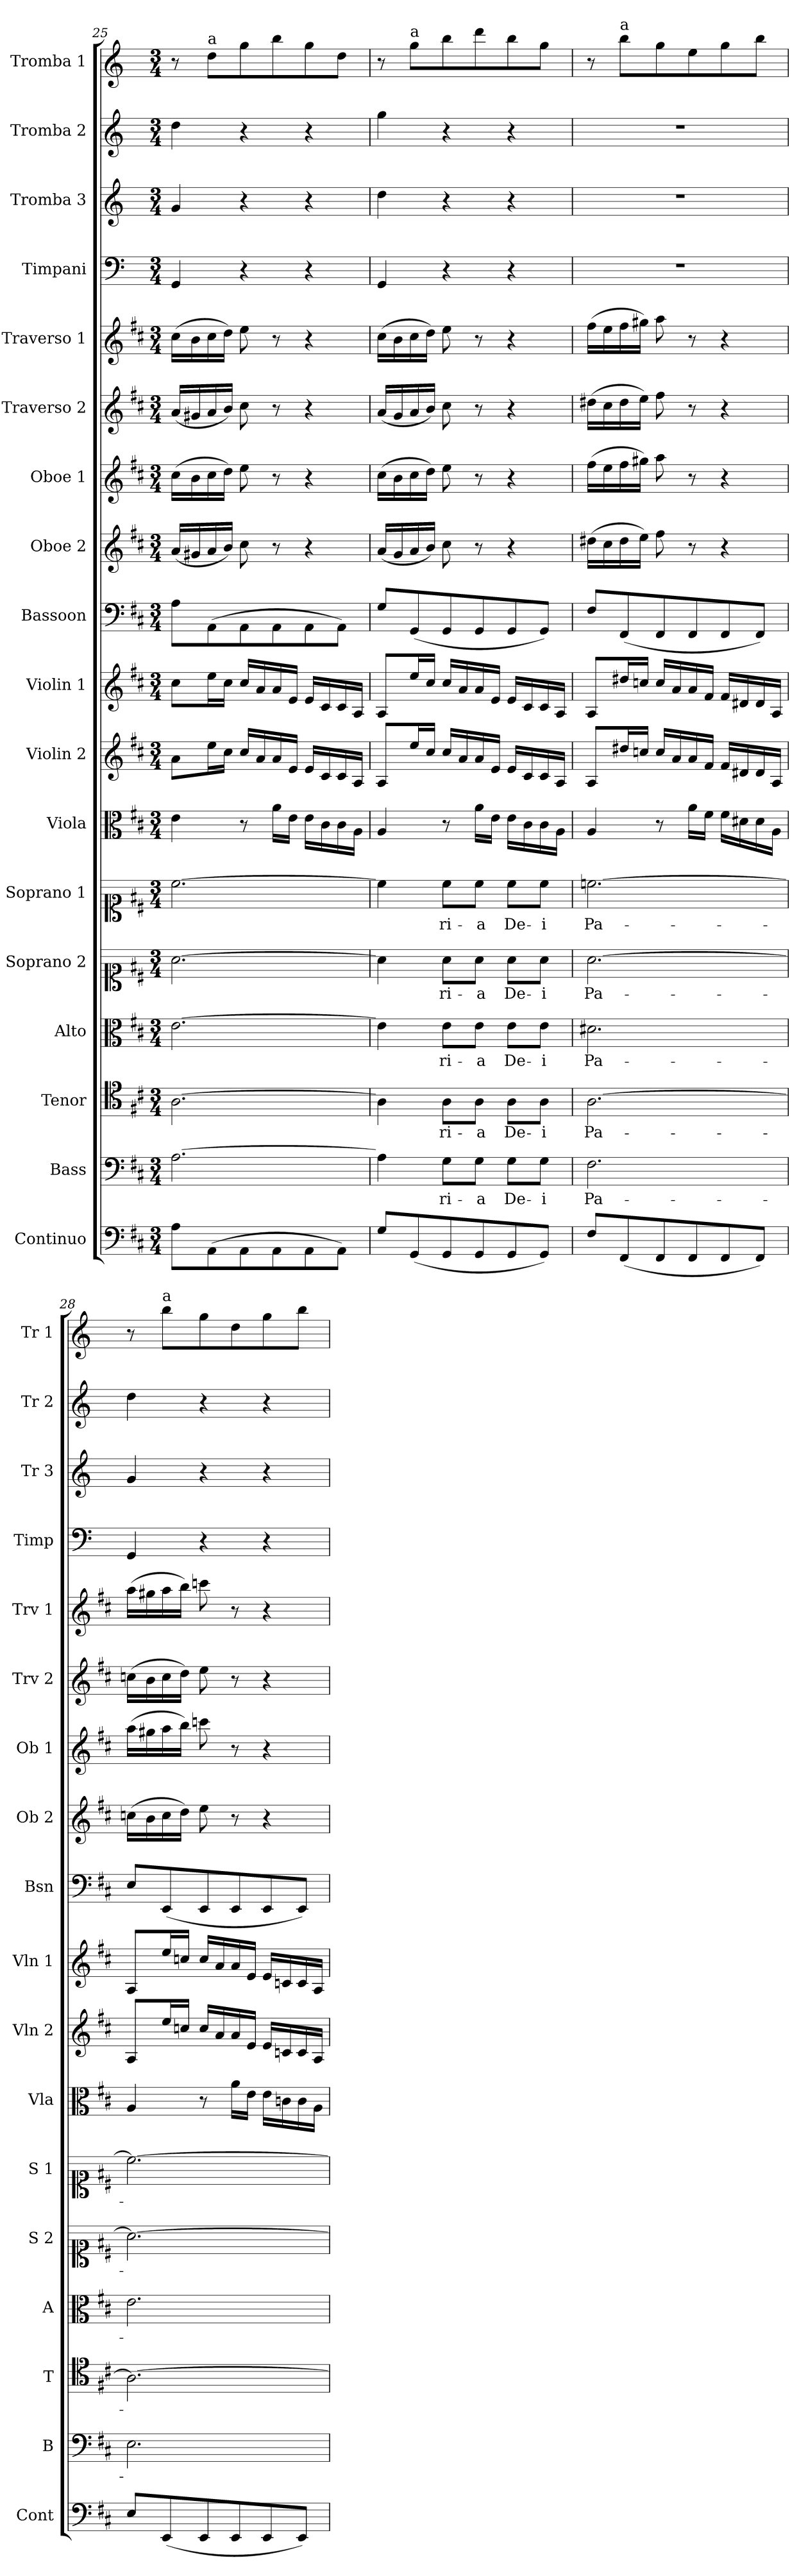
**kern	**kern	**text	**kern	**text	**kern	**text	**kern	**text	**kern	**text	**kern	**kern	**kern	**kern	**kern	**kern	**kern	**kern	**kern	**kern	**kern	**kern
*part18	*part17	*part17	*part16	*part16	*part15	*part15	*part14	*part14	*part13	*part13	*part12	*part11	*part10	*part9	*part8	*part7	*part6	*part5	*part4	*part3	*part2	*part1
*staff18	*staff17	*staff17	*staff16	*staff16	*staff15	*staff15	*staff14	*staff14	*staff13	*staff13	*staff12	*staff11	*staff10	*staff9	*staff8	*staff7	*staff6	*staff5	*staff4	*staff3	*staff2	*staff1
*I"Continuo	*I"Bass	*	*I"Tenor	*	*I"Alto	*	*I"Soprano 2	*	*I"Soprano 1	*	*I"Viola	*I"Violin 2	*I"Violin 1	*I"Bassoon	*I"Oboe 2	*I"Oboe 1	*I"Traverso 2	*I"Traverso 1	*I"Timpani	*I"Tromba 3	*I"Tromba 2	*I"Tromba 1
*I'Cont	*I'B	*	*I'T	*	*I'A	*	*I'S 2	*	*I'S 1	*	*I'Vla	*I'Vln 2	*I'Vln 1	*I'Bsn	*I'Ob 2	*I'Ob 1	*I'Trv 2	*I'Trv 1	*I'Timp	*I'Tr 3	*I'Tr 2	*I'Tr 1
*clefF4	*clefF4	*	*clefC4	*	*clefC3	*	*clefC1	*	*clefC1	*	*clefC3	*clefG2	*clefG2	*clefF4	*clefG2	*clefG2	*clefG2	*clefG2	*clefF4	*clefG2	*clefG2	*clefG2
*	*	*	*	*	*	*	*	*	*	*	*	*	*	*	*	*	*	*	*ITrd-1c-2	*ITrd-1c-2	*ITrd-1c-2	*ITrd-1c-2
*k[f#c#]	*k[f#c#]	*	*k[f#c#]	*	*k[f#c#]	*	*k[f#c#]	*	*k[f#c#]	*	*k[f#c#]	*k[f#c#]	*k[f#c#]	*k[f#c#]	*k[f#c#]	*k[f#c#]	*k[f#c#]	*k[f#c#]	*k[f#c#]	*k[f#c#]	*k[f#c#]	*k[f#c#]
*M3/4	*M3/4	*	*M3/4	*	*M3/4	*	*M3/4	*	*M3/4	*	*M3/4	*M3/4	*M3/4	*M3/4	*M3/4	*M3/4	*M3/4	*M3/4	*M3/4	*M3/4	*M3/4	*M3/4
=25	=25	=25	=25	=25	=25	=25	=25	=25	=25	=25	=25	=25	=25	=25	=25	=25	=25	=25	=25	=25	=25	=25
8A\L	[2.A\	.	[2.A\	.	[2.e\	.	[2.a\	.	[2.cc#\	.	4e\	8a\L	8cc#\L	8A\L	(16a/LL	(16cc#\LL	(16a/LL	(16cc#\LL	4AA/	4a/	4ee\	8r
.	.	.	.	.	.	.	.	.	.	.	.	.	.	.	16g#X/	16b\	16g#X/	16b\	.	.	.	.
!	!	!	!	!	!	!	!	!	!	!	!	!	!	!	!	!	!	!	!	!	!	!LO:TX:a:t=a
(8AA\	.	.	.	.	.	.	.	.	.	.	.	16ee\L	16ee\L	(8AA\	16a/	16cc#\	16a/	16cc#\	.	.	.	8ee\L
.	.	.	.	.	.	.	.	.	.	.	.	16cc#\JJ	16cc#\JJ	.	16b/JJ)	16dd\JJ)	16b/JJ)	16dd\JJ)	.	.	.	.
8AA\	.	.	.	.	.	.	.	.	.	.	8r	16cc#/LL	16cc#/LL	8AA\	8cc#\	8ee\	8cc#\	8ee\	4r	4r	4r	8aa\
.	.	.	.	.	.	.	.	.	.	.	.	16a/	16a/	.	.	.	.	.	.	.	.	.
8AA\	.	.	.	.	.	.	.	.	.	.	16a\LL	16a/	16a/	8AA\	8r	8r	8r	8r	.	.	.	8ccc#\
.	.	.	.	.	.	.	.	.	.	.	16e\JJ	16e/JJ	16e/JJ	.	.	.	.	.	.	.	.	.
8AA\	.	.	.	.	.	.	.	.	.	.	16e\LL	16e/LL	16e/LL	8AA\	4r	4r	4r	4r	4r	4r	4r	8aa\
.	.	.	.	.	.	.	.	.	.	.	16c#\	16c#/	16c#/	.	.	.	.	.	.	.	.	.
8AA\J)	.	.	.	.	.	.	.	.	.	.	16c#\	16c#/	16c#/	8AA\J)	.	.	.	.	.	.	.	8ee\J
.	.	.	.	.	.	.	.	.	.	.	16A\JJ	16A/JJ	16A/JJ	.	.	.	.	.	.	.	.	.
=26	=26	=26	=26	=26	=26	=26	=26	=26	=26	=26	=26	=26	=26	=26	=26	=26	=26	=26	=26	=26	=26	=26
8G/L	4A\]	.	4A\]	.	4e\]	.	4a\]	.	4cc#\]	.	4A/	8A/L	8A/L	8G/L	(16a/LL	(16cc#\LL	(16a/LL	(16cc#\LL	4AA/	4ee\	4aa\	8r
.	.	.	.	.	.	.	.	.	.	.	.	.	.	.	16g/	16b\	16g/	16b\	.	.	.	.
!	!	!	!	!	!	!	!	!	!	!	!	!	!	!	!	!	!	!	!	!	!	!LO:TX:a:t=a
(8GG/	.	.	.	.	.	.	.	.	.	.	.	16ee/L	16ee/L	(8GG/	16a/	16cc#\	16a/	16cc#\	.	.	.	8aa\L
.	.	.	.	.	.	.	.	.	.	.	.	16cc#/JJ	16cc#/JJ	.	16b/JJ)	16dd\JJ)	16b/JJ)	16dd\JJ)	.	.	.	.
!	!	!LO:LY:b	!	!LO:LY:b	!	!LO:LY:b	!	!LO:LY:b	!	!LO:LY:b	!	!	!	!	!	!	!	!	!	!	!	!
8GG/	8G\L	-ri-	8A\L	-ri-	8e\L	-ri-	8a\L	-ri-	8cc#\L	-ri-	8r	16cc#/LL	16cc#/LL	8GG/	8cc#\	8ee\	8cc#\	8ee\	4r	4r	4r	8ccc#\
.	.	.	.	.	.	.	.	.	.	.	.	16a/	16a/	.	.	.	.	.	.	.	.	.
!	!	!LO:LY:b	!	!LO:LY:b	!	!LO:LY:b	!	!LO:LY:b	!	!LO:LY:b	!	!	!	!	!	!	!	!	!	!	!	!
8GG/	8G\J	-a	8A\J	-a	8e\J	-a	8a\J	-a	8cc#\J	-a	16a\LL	16a/	16a/	8GG/	8r	8r	8r	8r	.	.	.	8eee\
.	.	.	.	.	.	.	.	.	.	.	16e\JJ	16e/JJ	16e/JJ	.	.	.	.	.	.	.	.	.
!	!	!LO:LY:b	!	!LO:LY:b	!	!LO:LY:b	!	!LO:LY:b	!	!LO:LY:b	!	!	!	!	!	!	!	!	!	!	!	!
8GG/	8G\L	De-	8A\L	De-	8e\L	De-	8a\L	De-	8cc#\L	De-	16e\LL	16e/LL	16e/LL	8GG/	4r	4r	4r	4r	4r	4r	4r	8ccc#\
.	.	.	.	.	.	.	.	.	.	.	16c#\	16c#/	16c#/	.	.	.	.	.	.	.	.	.
!	!	!LO:LY:b	!	!LO:LY:b	!	!LO:LY:b	!	!LO:LY:b	!	!LO:LY:b	!	!	!	!	!	!	!	!	!	!	!	!
8GG/J)	8G\J	-i	8A\J	-i	8e\J	-i	8a\J	-i	8cc#\J	-i	16c#\	16c#/	16c#/	8GG/J)	.	.	.	.	.	.	.	8aa\J
.	.	.	.	.	.	.	.	.	.	.	16A\JJ	16A/JJ	16A/JJ	.	.	.	.	.	.	.	.	.
=27	=27	=27	=27	=27	=27	=27	=27	=27	=27	=27	=27	=27	=27	=27	=27	=27	=27	=27	=27	=27	=27	=27
!	!	!LO:LY:b	!	!LO:LY:b	!	!LO:LY:b	!	!LO:LY:b	!	!LO:LY:b	!	!	!	!	!	!	!	!	!	!	!	!
8F#/L	2.F#\	Pa-	[2.A\	Pa-	2.d#X\	Pa-	[2.a\	Pa-	[2.ccn\	Pa-	4A/	8A/L	8A/L	8F#/L	(16dd#X\LL	(16ff#\LL	(16dd#X\LL	(16ff#\LL	2.r	2.r	2.r	8r
.	.	.	.	.	.	.	.	.	.	.	.	.	.	.	16cc#\	16ee\	16cc#\	16ee\	.	.	.	.
!	!	!	!	!	!	!	!	!	!	!	!	!	!	!	!	!	!	!	!	!	!	!LO:TX:a:t=a
(8FF#/	.	.	.	.	.	.	.	.	.	.	.	16dd#X/L	16dd#X/L	(8FF#/	16dd#\	16ff#\	16dd#\	16ff#\	.	.	.	8ccc#\L
.	.	.	.	.	.	.	.	.	.	.	.	16ccn/JJ	16ccn/JJ	.	16ee\JJ)	16gg#X\JJ)	16ee\JJ)	16gg#X\JJ)	.	.	.	.
8FF#/	.	.	.	.	.	.	.	.	.	.	8r	16cc/LL	16cc/LL	8FF#/	8ff#\	8aa\	8ff#\	8aa\	.	.	.	8aa\
.	.	.	.	.	.	.	.	.	.	.	.	16a/	16a/	.	.	.	.	.	.	.	.	.
8FF#/	.	.	.	.	.	.	.	.	.	.	16a\LL	16a/	16a/	8FF#/	8r	8r	8r	8r	.	.	.	8ff#\
.	.	.	.	.	.	.	.	.	.	.	16f#\JJ	16f#/JJ	16f#/JJ	.	.	.	.	.	.	.	.	.
8FF#/	.	.	.	.	.	.	.	.	.	.	16f#\LL	16f#/LL	16f#/LL	8FF#/	4r	4r	4r	4r	.	.	.	8aa\
.	.	.	.	.	.	.	.	.	.	.	16d#X\	16d#X/	16d#X/	.	.	.	.	.	.	.	.	.
8FF#/J)	.	.	.	.	.	.	.	.	.	.	16d#\	16d#/	16d#/	8FF#/J)	.	.	.	.	.	.	.	8ccc#\J
.	.	.	.	.	.	.	.	.	.	.	16A\JJ	16A/JJ	16A/JJ	.	.	.	.	.	.	.	.	.
!!LO:PB:g=z
=28	=28	=28	=28	=28	=28	=28	=28	=28	=28	=28	=28	=28	=28	=28	=28	=28	=28	=28	=28	=28	=28	=28
8E/L	2.E\	.	2.A\_	.	2.e\	.	2.a\_	.	2.cc\_	.	4A/	8A/L	8A/L	8E/L	(16ccn\LL	(16aa\LL	(16ccn\LL	(16aa\LL	4AA/	4a/	4ee\	8r
.	.	.	.	.	.	.	.	.	.	.	.	.	.	.	16b\	16gg#X\	16b\	16gg#X\	.	.	.	.
!	!	!	!	!	!	!	!	!	!	!	!	!	!	!	!	!	!	!	!	!	!	!LO:TX:a:t=a
(8EE/	.	.	.	.	.	.	.	.	.	.	.	16ee/L	16ee/L	(8EE/	16cc\	16aa\	16cc\	16aa\	.	.	.	8ccc#\L
.	.	.	.	.	.	.	.	.	.	.	.	16ccn/JJ	16ccn/JJ	.	16dd\JJ)	16bb\JJ)	16dd\JJ)	16bb\JJ)	.	.	.	.
8EE/	.	.	.	.	.	.	.	.	.	.	8r	16cc/LL	16cc/LL	8EE/	8ee\	8cccn\	8ee\	8cccn\	4r	4r	4r	8aa\
.	.	.	.	.	.	.	.	.	.	.	.	16a/	16a/	.	.	.	.	.	.	.	.	.
8EE/	.	.	.	.	.	.	.	.	.	.	16a\LL	16a/	16a/	8EE/	8r	8r	8r	8r	.	.	.	8ee\
.	.	.	.	.	.	.	.	.	.	.	16e\JJ	16e/JJ	16e/JJ	.	.	.	.	.	.	.	.	.
8EE/	.	.	.	.	.	.	.	.	.	.	16e\LL	16e/LL	16e/LL	8EE/	4r	4r	4r	4r	4r	4r	4r	8aa\
.	.	.	.	.	.	.	.	.	.	.	16cn\	16cn/	16cn/	.	.	.	.	.	.	.	.	.
8EE/J)	.	.	.	.	.	.	.	.	.	.	16c\	16c/	16c/	8EE/J)	.	.	.	.	.	.	.	8ccc#\J
.	.	.	.	.	.	.	.	.	.	.	16A\JJ	16A/JJ	16A/JJ	.	.	.	.	.	.	.	.	.
=	=	=	=	=	=	=	=	=	=	=	=	=	=	=	=	=	=	=	=	=	=	=
*-	*-	*-	*-	*-	*-	*-	*-	*-	*-	*-	*-	*-	*-	*-	*-	*-	*-	*-	*-	*-	*-	*-
